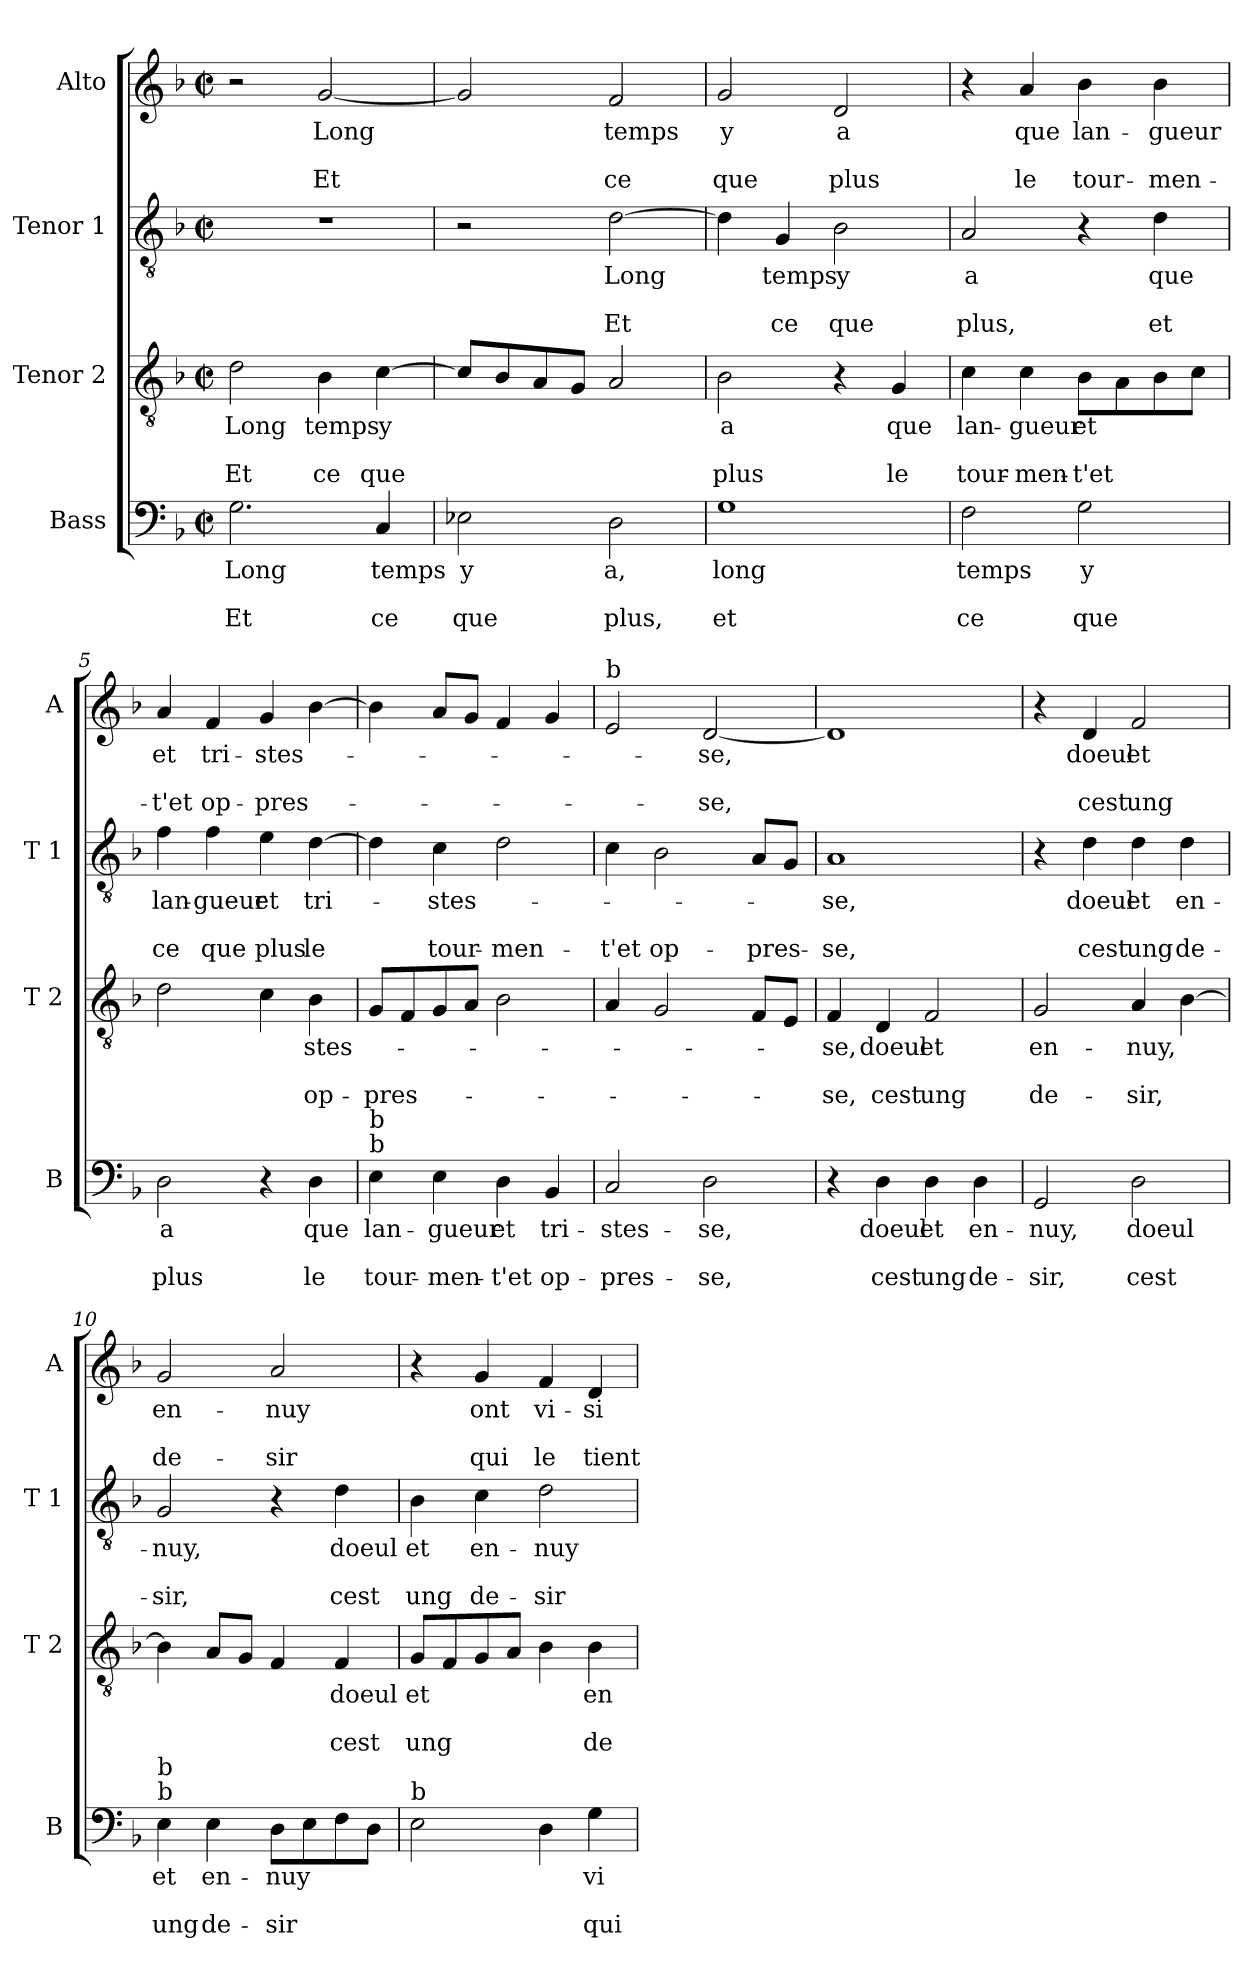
**kern	**text	**text	**text	**kern	**text	**text	**text	**kern	**text	**text	**text	**kern	**text	**text	**text
*part4	*part4	*part4	*part4	*part3	*part3	*part3	*part3	*part2	*part2	*part2	*part2	*part1	*part1	*part1	*part1
*staff4	*staff4	*staff4	*staff4	*staff3	*staff3	*staff3	*staff3	*staff2	*staff2	*staff2	*staff2	*staff1	*staff1	*staff1	*staff1
*I"Bass	*	*	*	*I"Tenor 2	*	*	*	*I"Tenor 1	*	*	*	*I"Alto	*	*	*
*I'B	*	*	*	*I'T 2	*	*	*	*I'T 1	*	*	*	*I'A	*	*	*
*clefF4	*	*	*	*clefGv2	*	*	*	*clefGv2	*	*	*	*clefG2	*	*	*
*k[b-]	*	*	*	*k[b-]	*	*	*	*k[b-]	*	*	*	*k[b-]	*	*	*
*F:	*	*	*	*F:	*	*	*	*F:	*	*	*	*F:	*	*	*
*M2/2	*	*	*	*M2/2	*	*	*	*M2/2	*	*	*	*M2/2	*	*	*
*met(c|)	*	*	*	*met(c|)	*	*	*	*met(c|)	*	*	*	*met(c|)	*	*	*
=1	=1	=1	=1	=1	=1	=1	=1	=1	=1	=1	=1	=1	=1	=1	=1
!	!LO:LY:b	!	!LO:LY:b	!	!LO:LY:b	!	!LO:LY:b	!	!	!	!	!	!	!	!
2.G\	Long	.	Et	2d\	Long	.	Et	1r	.	.	.	2r	.	.	.
!	!	!	!	!	!LO:LY:b	!	!LO:LY:b	!	!	!	!	!	!LO:LY:b	!	!LO:LY:b
.	.	.	.	4B-\	temps	.	ce	.	.	.	.	[2g/	Long	.	Et
!	!LO:LY:b	!	!LO:LY:b	!	!LO:LY:b	!	!LO:LY:b	!	!	!	!	!	!	!	!
4C/	temps	.	ce	[4c\	y	.	que	.	.	.	.	.	.	.	.
=2	=2	=2	=2	=2	=2	=2	=2	=2	=2	=2	=2	=2	=2	=2	=2
!	!LO:LY:b	!	!LO:LY:b	!	!	!	!	!	!	!	!	!	!	!	!
2E-X\	y	.	que	8c/L]	.	.	.	2r	.	.	.	2g/]	.	.	.
.	.	.	.	8B-/	.	.	.	.	.	.	.	.	.	.	.
.	.	.	.	8A/	.	.	.	.	.	.	.	.	.	.	.
.	.	.	.	8G/J	.	.	.	.	.	.	.	.	.	.	.
!	!LO:LY:b	!	!LO:LY:b	!	!	!	!	!	!LO:LY:b	!	!LO:LY:b	!	!LO:LY:b	!	!LO:LY:b
2D\	a,	.	plus,	2A/	.	.	.	[2d\	Long	.	Et	2f/	temps	.	ce
=3	=3	=3	=3	=3	=3	=3	=3	=3	=3	=3	=3	=3	=3	=3	=3
!	!LO:LY:b	!	!LO:LY:b	!	!LO:LY:b	!	!LO:LY:b	!	!	!	!	!	!LO:LY:b	!	!LO:LY:b
1G	long	.	et	2B-\	a	.	plus	4d\]	.	.	.	2g/	y	.	que
!	!	!	!	!	!	!	!	!	!LO:LY:b	!	!LO:LY:b	!	!	!	!
.	.	.	.	.	.	.	.	4G/	temps	.	ce	.	.	.	.
!	!	!	!	!	!	!	!	!	!LO:LY:b	!	!LO:LY:b	!	!LO:LY:b	!	!LO:LY:b
.	.	.	.	4r	.	.	.	2B-\	y	.	que	2d/	a	.	plus
!	!	!	!	!	!LO:LY:b	!	!LO:LY:b	!	!	!	!	!	!	!	!
.	.	.	.	4G/	que	.	le	.	.	.	.	.	.	.	.
=4	=4	=4	=4	=4	=4	=4	=4	=4	=4	=4	=4	=4	=4	=4	=4
!	!LO:LY:b	!	!LO:LY:b	!	!LO:LY:b	!	!LO:LY:b	!	!LO:LY:b	!	!LO:LY:b	!	!	!	!
2F\	temps	.	ce	4c\	lan-	.	tour-	2A/	a	.	plus,	4r	.	.	.
!	!	!	!	!	!LO:LY:b	!	!LO:LY:b	!	!	!	!	!	!LO:LY:b	!	!LO:LY:b
.	.	.	.	4c\	-gueur	.	-men-	.	.	.	.	4a/	que	.	le
!	!LO:LY:b	!	!LO:LY:b	!	!LO:LY:b	!	!LO:LY:b	!	!	!	!	!	!LO:LY:b	!	!LO:LY:b
2G\	y	.	que	8B-\L	et	.	-t'et	4r	.	.	.	4b-\	lan-	.	tour-
.	.	.	.	8A\	.	.	.	.	.	.	.	.	.	.	.
!	!	!	!	!	!	!	!	!	!LO:LY:b	!	!LO:LY:b	!	!LO:LY:b	!	!LO:LY:b
.	.	.	.	8B-\	.	.	.	4d\	que	.	et	4b-\	-gueur	.	-men-
.	.	.	.	8c\J	.	.	.	.	.	.	.	.	.	.	.
!!LO:LB:g=z
=5	=5	=5	=5	=5	=5	=5	=5	=5	=5	=5	=5	=5	=5	=5	=5
!	!LO:LY:b	!	!LO:LY:b	!	!	!	!	!	!LO:LY:b	!	!LO:LY:b	!	!LO:LY:b	!	!LO:LY:b
2D\	a	.	plus	2d\	.	.	.	4f\	lan-	.	ce	4a/	et	.	-t'et
!	!	!	!	!	!	!	!	!	!LO:LY:b	!	!LO:LY:b	!	!LO:LY:b	!	!LO:LY:b
.	.	.	.	.	.	.	.	4f\	-gueur	.	que	4f/	tri-	.	op-
!	!	!	!	!	!	!	!	!	!LO:LY:b	!	!LO:LY:b	!	!LO:LY:b	!	!LO:LY:b
4r	.	.	.	4c\	.	.	.	4e\	et	.	plus	4g/	-stes-	.	-pres-
!	!LO:LY:b	!	!LO:LY:b	!	!LO:LY:b	!	!LO:LY:b	!	!LO:LY:b	!	!LO:LY:b	!	!	!	!
4D\	que	.	le	4B-\	-stes-	.	op-	[4d\	tri-	.	le	[4b-\	.	.	.
=6	=6	=6	=6	=6	=6	=6	=6	=6	=6	=6	=6	=6	=6	=6	=6
!LO:TX:a:t=b	!	!	!	!	!	!	!	!	!	!	!	!	!	!	!
!LO:TX:a:t=b	!	!	!	!	!	!	!	!	!	!	!	!	!	!	!
!	!LO:LY:b	!	!LO:LY:b	!	!	!	!LO:LY:b	!	!	!	!	!	!	!	!
4E\	lan-	.	tour-	8G/L	.	.	-pres-	4d\]	.	.	.	4b-\]	.	.	.
.	.	.	.	8F/	.	.	.	.	.	.	.	.	.	.	.
!	!LO:LY:b	!	!LO:LY:b	!	!	!	!	!	!LO:LY:b	!	!LO:LY:b	!	!	!	!
4E\	-gueur	.	-men-	8G/	.	.	.	4c\	-stes-	.	tour-	8a/L	.	.	.
.	.	.	.	8A/J	.	.	.	.	.	.	.	8g/J	.	.	.
!	!LO:LY:b	!	!LO:LY:b	!	!	!	!	!	!	!	!LO:LY:b	!	!	!	!
4D\	et	.	-t'et	2B-\	.	.	.	2d\	.	.	-men-	4f/	.	.	.
!	!LO:LY:b	!	!LO:LY:b	!	!	!	!	!	!	!	!	!	!	!	!
4BB-/	tri-	.	op-	.	.	.	.	.	.	.	.	4g/	.	.	.
=7	=7	=7	=7	=7	=7	=7	=7	=7	=7	=7	=7	=7	=7	=7	=7
!	!	!	!	!	!	!	!	!	!	!	!	!LO:TX:a:t=b	!	!	!
!	!LO:LY:b	!	!LO:LY:b	!	!	!	!	!	!	!	!LO:LY:b	!	!	!	!
2C/	-stes-	.	-pres-	4A/	.	.	.	4c\	.	.	-t'et	2e/	.	.	.
!	!	!	!	!	!	!	!	!	!	!	!LO:LY:b	!	!	!	!
.	.	.	.	2G/	.	.	.	2B-\	.	.	op-	.	.	.	.
!	!LO:LY:b	!	!LO:LY:b	!	!	!	!	!	!	!	!	!	!LO:LY:b	!	!LO:LY:b
2D\	-se,	.	-se,	.	.	.	.	.	.	.	.	[2d/	-se,	.	-se,
!	!	!	!	!	!	!	!	!	!	!	!LO:LY:b	!	!	!	!
.	.	.	.	8F/L	.	.	.	8A/L	.	.	-pres-	.	.	.	.
.	.	.	.	8E/J	.	.	.	8G/J	.	.	.	.	.	.	.
=8	=8	=8	=8	=8	=8	=8	=8	=8	=8	=8	=8	=8	=8	=8	=8
!	!	!	!	!	!LO:LY:b	!	!LO:LY:b	!	!LO:LY:b	!	!LO:LY:b	!	!	!	!
4r	.	.	.	4F/	-se,	.	-se,	1A	-se,	.	-se,	1d]	.	.	.
!	!LO:LY:b	!	!LO:LY:b	!	!LO:LY:b	!	!LO:LY:b	!	!	!	!	!	!	!	!
4D\	doeul	.	cest	4D/	doeul	.	cest	.	.	.	.	.	.	.	.
!	!LO:LY:b	!	!LO:LY:b	!	!LO:LY:b	!	!LO:LY:b	!	!	!	!	!	!	!	!
4D\	et	.	ung	2F/	et	.	ung	.	.	.	.	.	.	.	.
!	!LO:LY:b	!	!LO:LY:b	!	!	!	!	!	!	!	!	!	!	!	!
4D\	en-	.	de-	.	.	.	.	.	.	.	.	.	.	.	.
=9	=9	=9	=9	=9	=9	=9	=9	=9	=9	=9	=9	=9	=9	=9	=9
!	!LO:LY:b	!	!LO:LY:b	!	!LO:LY:b	!	!LO:LY:b	!	!	!	!	!	!	!	!
2GG/	-nuy,	.	-sir,	2G/	en-	.	de-	4r	.	.	.	4r	.	.	.
!	!	!	!	!	!	!	!	!	!LO:LY:b	!	!LO:LY:b	!	!LO:LY:b	!	!LO:LY:b
.	.	.	.	.	.	.	.	4d\	doeul	.	cest	4d/	doeul	.	cest
!	!LO:LY:b	!	!LO:LY:b	!	!LO:LY:b	!	!LO:LY:b	!	!LO:LY:b	!	!LO:LY:b	!	!LO:LY:b	!	!LO:LY:b
2D\	doeul	.	cest	4A/	-nuy,	.	-sir,	4d\	et	.	ung	2f/	et	.	ung
!	!	!	!	!	!	!	!	!	!LO:LY:b	!	!LO:LY:b	!	!	!	!
.	.	.	.	[4B-\	.	.	.	4d\	en-	.	de-	.	.	.	.
!!LO:PB:g=z
=10	=10	=10	=10	=10	=10	=10	=10	=10	=10	=10	=10	=10	=10	=10	=10
!LO:TX:a:t=b	!	!	!	!	!	!	!	!	!	!	!	!	!	!	!
!LO:TX:a:t=b	!	!	!	!	!	!	!	!	!	!	!	!	!	!	!
!	!LO:LY:b	!	!LO:LY:b	!	!	!	!	!	!LO:LY:b	!	!LO:LY:b	!	!LO:LY:b	!	!LO:LY:b
4E\	et	.	ung	4B-\]	.	.	.	2G/	-nuy,	.	-sir,	2g/	en-	.	de-
!	!LO:LY:b	!	!LO:LY:b	!	!	!	!	!	!	!	!	!	!	!	!
4E\	en-	.	de-	8A/L	.	.	.	.	.	.	.	.	.	.	.
.	.	.	.	8G/J	.	.	.	.	.	.	.	.	.	.	.
!	!LO:LY:b	!	!LO:LY:b	!	!	!	!	!	!	!	!	!	!LO:LY:b	!	!LO:LY:b
8D\L	-nuy	.	-sir	4F/	.	.	.	4r	.	.	.	2a/	-nuy	.	-sir
8E\	.	.	.	.	.	.	.	.	.	.	.	.	.	.	.
!	!	!	!	!	!LO:LY:b	!	!LO:LY:b	!	!LO:LY:b	!	!LO:LY:b	!	!	!	!
8F\	.	.	.	4F/	doeul	.	cest	4d\	doeul	.	cest	.	.	.	.
8D\J	.	.	.	.	.	.	.	.	.	.	.	.	.	.	.
=11	=11	=11	=11	=11	=11	=11	=11	=11	=11	=11	=11	=11	=11	=11	=11
!LO:TX:a:t=b	!	!	!	!	!	!	!	!	!	!	!	!	!	!	!
!	!	!	!	!	!LO:LY:b	!	!LO:LY:b	!	!LO:LY:b	!	!LO:LY:b	!	!	!	!
2E\	.	.	.	8G/L	et	.	ung	4B-\	et	.	ung	4r	.	.	.
.	.	.	.	8F/	.	.	.	.	.	.	.	.	.	.	.
!	!	!	!	!	!	!	!	!	!LO:LY:b	!	!LO:LY:b	!	!LO:LY:b	!	!LO:LY:b
.	.	.	.	8G/	.	.	.	4c\	en-	.	de-	4g/	ont	.	qui
.	.	.	.	8A/J	.	.	.	.	.	.	.	.	.	.	.
!	!	!	!	!	!	!	!	!	!LO:LY:b	!	!LO:LY:b	!	!LO:LY:b	!	!LO:LY:b
4D\	.	.	.	4B-\	.	.	.	2d\	-nuy	.	-sir	4f/	vi-	.	le
!	!LO:LY:b	!	!LO:LY:b	!	!LO:LY:b	!	!LO:LY:b	!	!	!	!	!	!LO:LY:b	!	!LO:LY:b
4G\	vi-	.	qui	4B-\	en-	.	de-	.	.	.	.	4d/	-si-	.	tient
=	=	=	=	=	=	=	=	=	=	=	=	=	=	=	=
*-	*-	*-	*-	*-	*-	*-	*-	*-	*-	*-	*-	*-	*-	*-	*-
